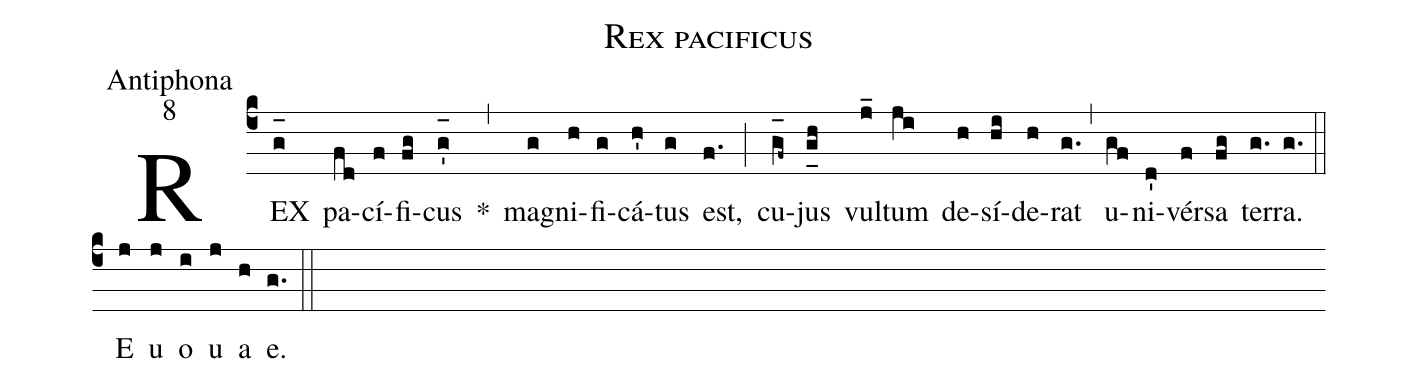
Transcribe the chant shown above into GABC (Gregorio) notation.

name:Rex pacificus;
office-part:Antiphona;
mode:8;
%%
(c4) REX(g_[oh:h]) pa(fd)cí(f)fi(fg)cus(g'_[oh:h]) *(,) ma(g)gni(h)fi(g)cá(h')tus(g) est,(f.) (;) cu(g_[oh:h]f~)jus(g_[uh:l]h) vul(j_)tum(ji) de(h)sí(hi)de(h)rat(g.) (,) u(gf)ni(d')vér(f)sa(fg) ter(g.)ra.(g.) (::) <eu>E(j) u(j) o(i) u(j) a(h) e.</eu>(g.) (::)
